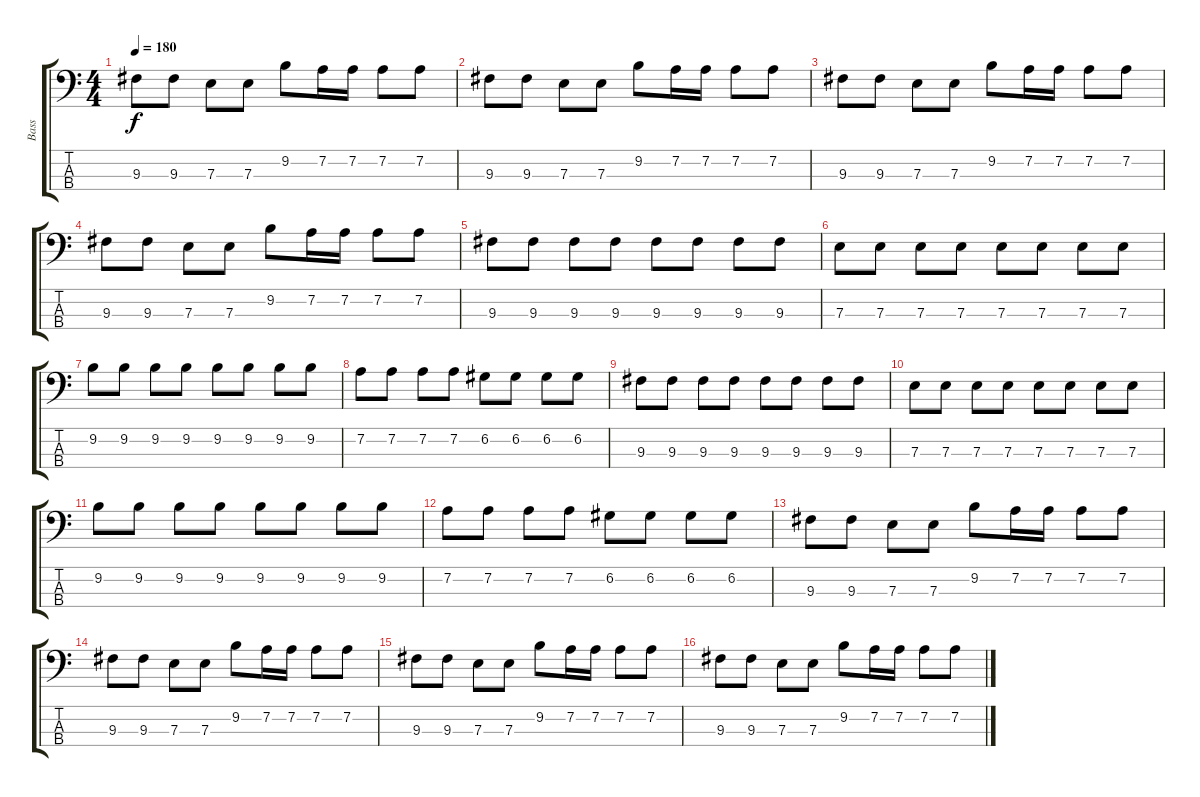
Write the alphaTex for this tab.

\track ("Bass" "Bass") {instrument electricbasspick}
\staff {score tabs}
\tuning (G2 D2 A1 E1) {hide}
\ts (4 4)
\tempo 180
\clef f4
\ks c
9.3.8{dy f} 9.3.8 7.3.8 7.3.8 9.2.8 7.2.16 7.2.16 7.2.8 7.2.8 |
9.3.8 9.3.8 7.3.8 7.3.8 9.2.8 7.2.16 7.2.16 7.2.8 7.2.8 |
9.3.8 9.3.8 7.3.8 7.3.8 9.2.8 7.2.16 7.2.16 7.2.8 7.2.8 |
9.3.8 9.3.8 7.3.8 7.3.8 9.2.8 7.2.16 7.2.16 7.2.8 7.2.8 |
9.3.8 9.3.8 9.3.8 9.3.8 9.3.8 9.3.8 9.3.8 9.3.8 |
7.3.8 7.3.8 7.3.8 7.3.8 7.3.8 7.3.8 7.3.8 7.3.8 |
9.2.8 9.2.8 9.2.8 9.2.8 9.2.8 9.2.8 9.2.8 9.2.8 |
7.2.8 7.2.8 7.2.8 7.2.8 6.2.8 6.2.8 6.2.8 6.2.8 |
9.3.8 9.3.8 9.3.8 9.3.8 9.3.8 9.3.8 9.3.8 9.3.8 |
7.3.8 7.3.8 7.3.8 7.3.8 7.3.8 7.3.8 7.3.8 7.3.8 |
9.2.8 9.2.8 9.2.8 9.2.8 9.2.8 9.2.8 9.2.8 9.2.8 |
7.2.8 7.2.8 7.2.8 7.2.8 6.2.8 6.2.8 6.2.8 6.2.8 |
9.3.8 9.3.8 7.3.8 7.3.8 9.2.8 7.2.16 7.2.16 7.2.8 7.2.8 |
9.3.8 9.3.8 7.3.8 7.3.8 9.2.8 7.2.16 7.2.16 7.2.8 7.2.8 |
9.3.8 9.3.8 7.3.8 7.3.8 9.2.8 7.2.16 7.2.16 7.2.8 7.2.8 |
9.3.8 9.3.8 7.3.8 7.3.8 9.2.8 7.2.16 7.2.16 7.2.8 7.2.8
